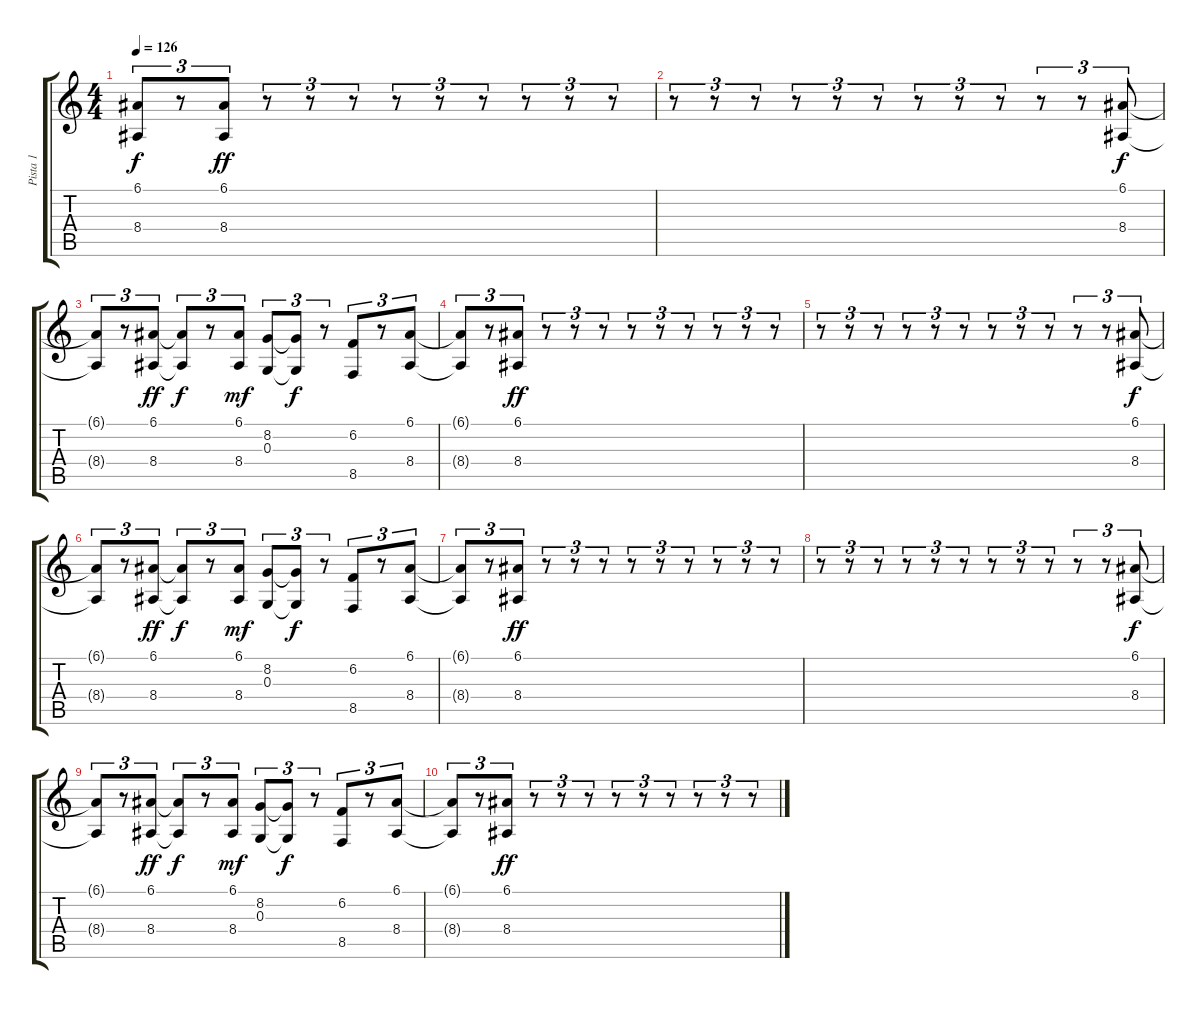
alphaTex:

\track ("Pista 1" "Pista 1") {instrument lead2sawtooth}
\staff {score tabs}
\tuning (E4 B3 G3 D3 A2 E2) {hide}
\ts (4 4)
\tempo 126
\clef g2
\ks c
(6.1{t} 8.4{t}).8{tu (3 2) dy f} r.8{tu (3 2)} (6.1 8.4).8{tu (3 2) dy ff} r.8{tu (3 2)} r.8{tu (3 2)} r.8{tu (3 2)} r.8{tu (3 2)} r.8{tu (3 2)} r.8{tu (3 2)} r.8{tu (3 2)} r.8{tu (3 2)} r.8{tu (3 2)} |
r.8{tu (3 2)} r.8{tu (3 2)} r.8{tu (3 2)} r.8{tu (3 2)} r.8{tu (3 2)} r.8{tu (3 2)} r.8{tu (3 2)} r.8{tu (3 2)} r.8{tu (3 2)} r.8{tu (3 2)} r.8{tu (3 2)} (6.1 8.4).8{tu (3 2) dy f} |
(6.1{t} 8.4{t}).8{tu (3 2)} r.8{tu (3 2)} (6.1 8.4).8{tu (3 2) dy ff} (6.1{t} 8.4{t}).8{tu (3 2) dy f} r.8{tu (3 2)} (6.1 8.4).8{tu (3 2) dy mf} (8.2 0.3).8{tu (3 2)} (8.2{t} 0.3{t}).8{tu (3 2) dy f} r.8{tu (3 2)} (6.2 8.5).8{tu (3 2)} r.8{tu (3 2)} (6.1 8.4).8{tu (3 2)} |
(6.1{t} 8.4{t}).8{tu (3 2)} r.8{tu (3 2)} (6.1 8.4).8{tu (3 2) dy ff} r.8{tu (3 2)} r.8{tu (3 2)} r.8{tu (3 2)} r.8{tu (3 2)} r.8{tu (3 2)} r.8{tu (3 2)} r.8{tu (3 2)} r.8{tu (3 2)} r.8{tu (3 2)} |
r.8{tu (3 2)} r.8{tu (3 2)} r.8{tu (3 2)} r.8{tu (3 2)} r.8{tu (3 2)} r.8{tu (3 2)} r.8{tu (3 2)} r.8{tu (3 2)} r.8{tu (3 2)} r.8{tu (3 2)} r.8{tu (3 2)} (6.1 8.4).8{tu (3 2) dy f} |
(6.1{t} 8.4{t}).8{tu (3 2)} r.8{tu (3 2)} (6.1 8.4).8{tu (3 2) dy ff} (6.1{t} 8.4{t}).8{tu (3 2) dy f} r.8{tu (3 2)} (6.1 8.4).8{tu (3 2) dy mf} (8.2 0.3).8{tu (3 2)} (8.2{t} 0.3{t}).8{tu (3 2) dy f} r.8{tu (3 2)} (6.2 8.5).8{tu (3 2)} r.8{tu (3 2)} (6.1 8.4).8{tu (3 2)} |
(6.1{t} 8.4{t}).8{tu (3 2)} r.8{tu (3 2)} (6.1 8.4).8{tu (3 2) dy ff} r.8{tu (3 2)} r.8{tu (3 2)} r.8{tu (3 2)} r.8{tu (3 2)} r.8{tu (3 2)} r.8{tu (3 2)} r.8{tu (3 2)} r.8{tu (3 2)} r.8{tu (3 2)} |
r.8{tu (3 2)} r.8{tu (3 2)} r.8{tu (3 2)} r.8{tu (3 2)} r.8{tu (3 2)} r.8{tu (3 2)} r.8{tu (3 2)} r.8{tu (3 2)} r.8{tu (3 2)} r.8{tu (3 2)} r.8{tu (3 2)} (6.1 8.4).8{tu (3 2) dy f} |
(6.1{t} 8.4{t}).8{tu (3 2)} r.8{tu (3 2)} (6.1 8.4).8{tu (3 2) dy ff} (6.1{t} 8.4{t}).8{tu (3 2) dy f} r.8{tu (3 2)} (6.1 8.4).8{tu (3 2) dy mf} (8.2 0.3).8{tu (3 2)} (8.2{t} 0.3{t}).8{tu (3 2) dy f} r.8{tu (3 2)} (6.2 8.5).8{tu (3 2)} r.8{tu (3 2)} (6.1 8.4).8{tu (3 2)} |
(6.1{t} 8.4{t}).8{tu (3 2)} r.8{tu (3 2)} (6.1 8.4).8{tu (3 2) dy ff} r.8{tu (3 2)} r.8{tu (3 2)} r.8{tu (3 2)} r.8{tu (3 2)} r.8{tu (3 2)} r.8{tu (3 2)} r.8{tu (3 2)} r.8{tu (3 2)} r.8{tu (3 2)}
